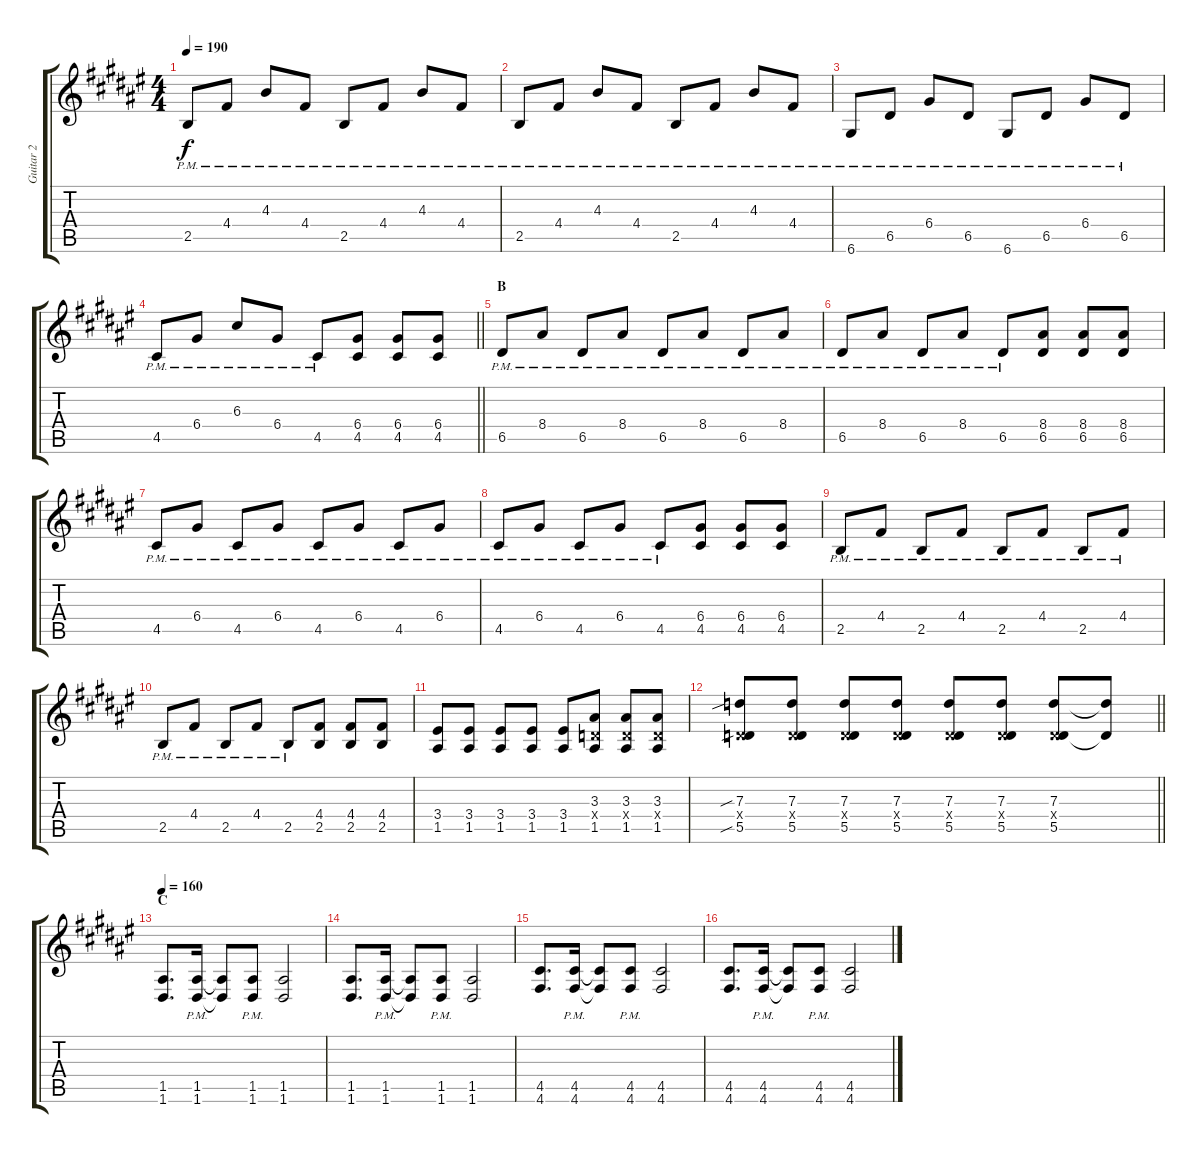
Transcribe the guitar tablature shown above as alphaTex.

\track ("Guitar 2" "Guitar 2") {instrument overdrivenguitar}
\staff {score tabs}
\tuning (E4 B3 G3 D3 A2 D2) {hide}
\ts (4 4)
\tempo 190
\clef g2
\ks f#
2.5{pm}.8{dy f} 4.4{pm}.8 4.3{pm}.8 4.4{pm}.8 2.5{pm}.8 4.4{pm}.8 4.3{pm}.8 4.4{pm}.8 |
2.5{pm}.8 4.4{pm}.8 4.3{pm}.8 4.4{pm}.8 2.5{pm}.8 4.4{pm}.8 4.3{pm}.8 4.4{pm}.8 |
6.6{pm}.8 6.5{pm}.8 6.4{pm}.8 6.5{pm}.8 6.6{pm}.8 6.5{pm}.8 6.4{pm}.8 6.5{pm}.8 |
\barLineRight lightlight
4.5{pm}.8 6.4{pm}.8 6.3{pm}.8 6.4{pm}.8 4.5{pm}.8 (6.4 4.5).8 (6.4 4.5).8 (6.4 4.5).8 |
\section ("" "B")
6.5{pm}.8 8.4{pm}.8 6.5{pm}.8 8.4{pm}.8 6.5{pm}.8 8.4{pm}.8 6.5{pm}.8 8.4{pm}.8 |
6.5{pm}.8 8.4{pm}.8 6.5{pm}.8 8.4{pm}.8 6.5{pm}.8 (8.4 6.5).8 (8.4 6.5).8 (8.4 6.5).8 |
4.5{pm}.8 6.4{pm}.8 4.5{pm}.8 6.4{pm}.8 4.5{pm}.8 6.4{pm}.8 4.5{pm}.8 6.4{pm}.8 |
4.5{pm}.8 6.4{pm}.8 4.5{pm}.8 6.4{pm}.8 4.5{pm}.8 (6.4 4.5).8 (6.4 4.5).8 (6.4 4.5).8 |
2.5{pm}.8 4.4{pm}.8 2.5{pm}.8 4.4{pm}.8 2.5{pm}.8 4.4{pm}.8 2.5{pm}.8 4.4{pm}.8 |
2.5{pm}.8 4.4{pm}.8 2.5{pm}.8 4.4{pm}.8 2.5{pm}.8 (4.4 2.5).8 (4.4 2.5).8 (4.4 2.5).8 |
(3.4 1.5).8 (3.4 1.5).8 (3.4 1.5).8 (3.4 1.5).8 (3.4 1.5).8 (3.3 0.4{x} 1.5).8 (3.3 0.4{x} 1.5).8 (3.3 0.4{x} 1.5).8 |
\barLineRight lightlight
(7.3{sib} 0.4{x} 5.5{sib}).8 (7.3 0.4{x} 5.5).8 (7.3 0.4{x} 5.5).8 (7.3 0.4{x} 5.5).8 (7.3 0.4{x} 5.5).8 (7.3 0.4{x} 5.5).8 (7.3 0.4{x} 5.5).8 (7.3{t} 5.5{t}).8 |
\section ("" "C")
\tempo 160
(1.5 1.6).8{d} (1.5{pm} 1.6{pm}).16 (1.5{t} 1.6{t}).8 (1.5{pm} 1.6{pm}).8 (1.5 1.6).2 |
(1.5 1.6).8{d} (1.5{pm} 1.6{pm}).16 (1.5{t} 1.6{t}).8 (1.5{pm} 1.6{pm}).8 (1.5 1.6).2 |
(4.5 4.6).8{d} (4.5{pm} 4.6{pm}).16 (4.5{t} 4.6{t}).8 (4.5{pm} 4.6{pm}).8 (4.5 4.6).2 |
(4.5 4.6).8{d} (4.5{pm} 4.6{pm}).16 (4.5{t} 4.6{t}).8 (4.5{pm} 4.6{pm}).8 (4.5 4.6).2
